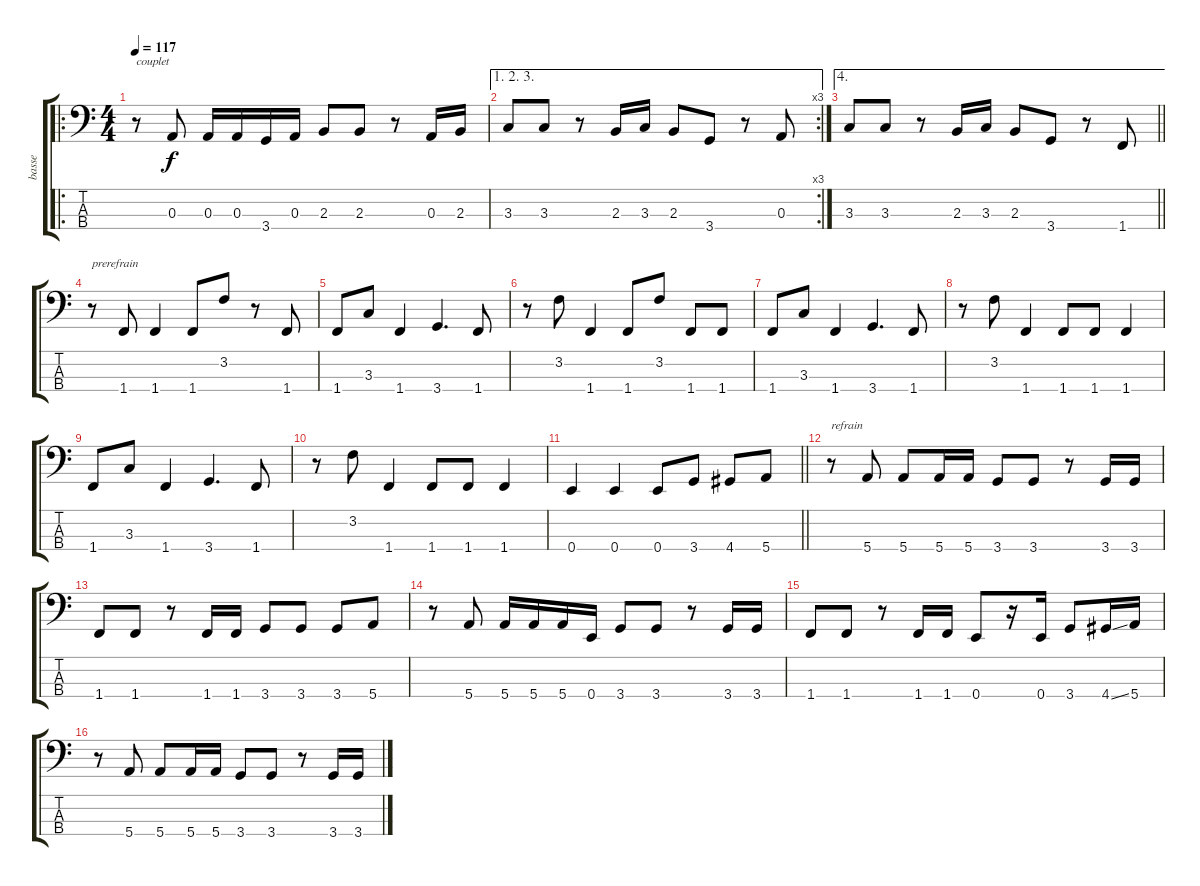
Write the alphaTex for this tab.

\track ("basse" "basse") {instrument electricbassfinger}
\staff {score tabs}
\tuning (G2 D2 A1 E1) {hide}
\ro
\ts (4 4)
\tempo 117
\clef f4
\ks c
r.8{txt "couplet" dy f instrument electricbassfinger} 0.3.8 0.3.16 0.3.16 3.4.16 0.3.16 2.3.8 2.3.8 r.8 0.3.16 2.3.16 |
\ae (1 2 3)
\rc 3
3.3.8 3.3.8 r.8 2.3.16 3.3.16 2.3.8 3.4.8 r.8 0.3.8 |
\ae 4
\barLineRight lightlight
3.3.8 3.3.8 r.8 2.3.16 3.3.16 2.3.8 3.4.8 r.8 1.4.8 |
r.8{txt "prerefrain"} 1.4.8 1.4.4 1.4.8 3.2.8 r.8 1.4.8 |
1.4.8 3.3.8 1.4.4 3.4.4{d} 1.4.8 |
r.8 3.2.8 1.4.4 1.4.8 3.2.8 1.4.8 1.4.8 |
1.4.8 3.3.8 1.4.4 3.4.4{d} 1.4.8 |
r.8 3.2.8 1.4.4 1.4.8 1.4.8 1.4.4 |
1.4.8 3.3.8 1.4.4 3.4.4{d} 1.4.8 |
r.8 3.2.8 1.4.4 1.4.8 1.4.8 1.4.4 |
\barLineRight lightlight
0.4.4 0.4.4 0.4.8 3.4.8 4.4.8 5.4.8 |
r.8{txt "refrain"} 5.4.8 5.4.8 5.4.16 5.4.16 3.4.8 3.4.8 r.8 3.4.16 3.4.16 |
1.4.8 1.4.8 r.8 1.4.16 1.4.16 3.4.8 3.4.8 3.4.8 5.4.8 |
r.8 5.4.8 5.4.16 5.4.16 5.4.16 0.4.16 3.4.8 3.4.8 r.8 3.4.16 3.4.16 |
1.4.8 1.4.8 r.8 1.4.16 1.4.16 0.4.8 r.16 0.4.16 3.4.8 4.4{ss}.16 5.4.16 |
r.8 5.4.8 5.4.8 5.4.16 5.4.16 3.4.8 3.4.8 r.8 3.4.16 3.4.16
